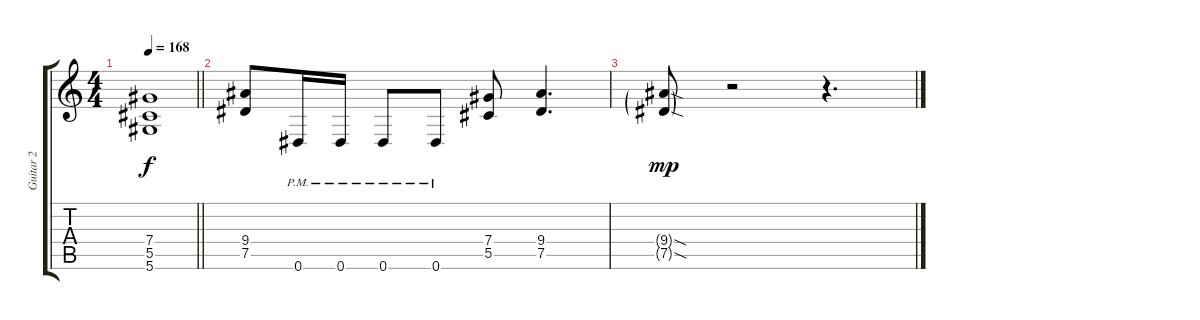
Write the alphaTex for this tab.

\track ("Guitar 2" "Guitar 2") {instrument distortionguitar}
\staff {score tabs}
\tuning (Eb4 Bb3 Gb3 Db3 Ab2 Eb2) {hide}
\ts (4 4)
\tempo 168
\clef g2
\barLineRight lightlight
\ks c
(7.4 5.5 5.6).1{dy f} |
(9.4 7.5).8 0.6{pm}.16 0.6{pm}.16 0.6{pm}.8 0.6{pm}.8 (7.4 5.5).8 (9.4 7.5).4{d} |
(9.4{sod g} 7.5{sod g}).8{dy mp} r.2 r.4{d}
